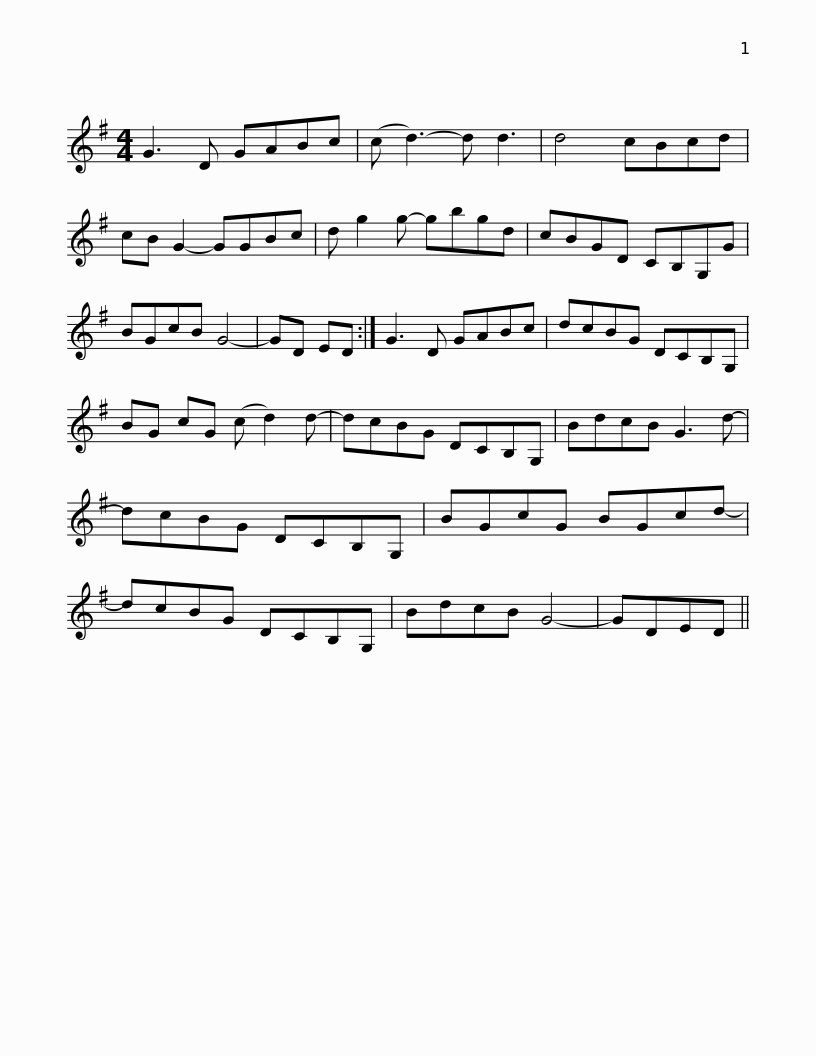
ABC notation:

X:1
L:1/8
M:4/4
I:linebreak $
K:G
V:1 treble
V:1
 G3 D GABc | (c d3-) d d3 | d4 cBcd | cB G2- GGBc | d g2 g- gbgd | %5
 cBGD CB,G,G |$ BGcB G4- | GD ED :| G3 D GABc | dcBG DCB,G, | %10
 BG cG (c d2) d- | dcBG DCB,G, |$ BdcB G3 d- | dcBG DCB,G, | BGcG BGcd- | %15
 dcBG DCB,G, | BdcB G4- | GDED || %18
